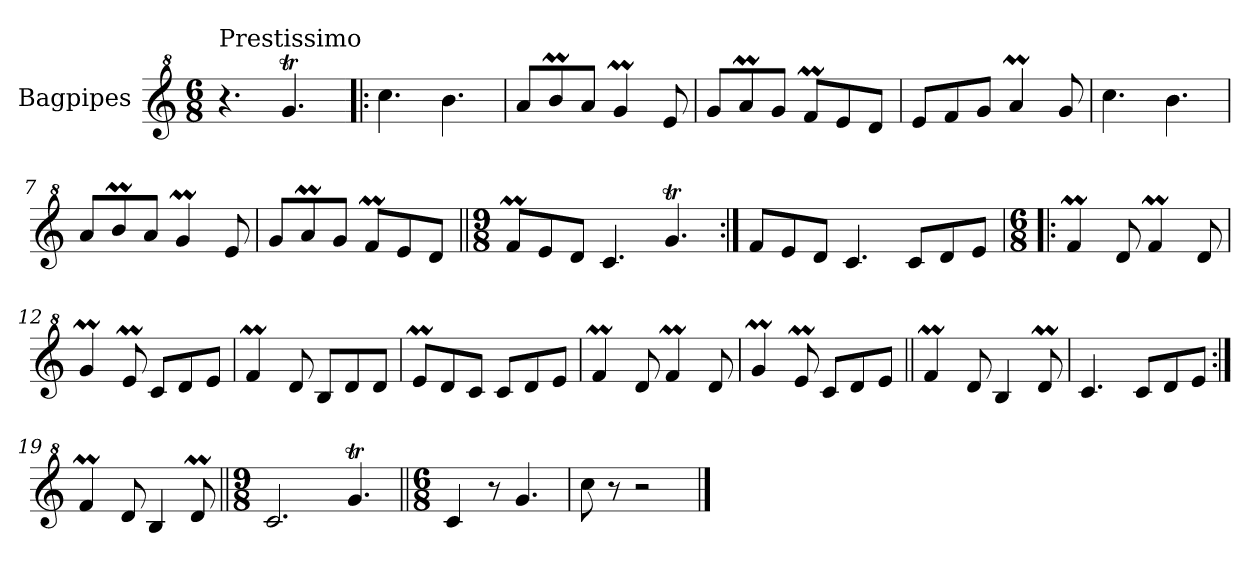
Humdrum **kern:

**kern
*part1
*staff1
*I"Bagpipes
*I'Bag
*clefG^2
*k[]
*C:
*M6/8
=1
!LO:TX:a:t=Prestissimo
4.r
4.ggT/
=2!|:
4.ccc\
4.bb\
=3
8aa/L
8bbm/
8aa/J
4ggM/
8ee/
=4
8gg/L
8aaM/
8gg/J
8ffM/L
8ee/
8dd/J
=5
8ee/L
8ff/
8gg/J
4aaM/
8gg/
=6
4.ccc\
4.bb\
=7
8aa/L
8bbm/
8aa/J
4ggM/
8ee/
=8
8gg/L
8aaM/
8gg/J
8ffM/L
8ee/
8dd/J
!!LO:LB:g=z
=9||
*M9/8
8ffM/L
8ee/
8dd/J
4.cc/
4.ggT/
=10:|!
8ff/L
8ee/
8dd/J
4.cc/
8cc/L
8dd/
8ee/J
=11!|:
*M6/8
4ffM/
8dd/
4ffM/
8dd/
=12
4ggM/
8eem/
8cc/L
8dd/
8ee/J
=13
4ffM/
8dd/
8b/L
8dd/
8dd/J
=14
8eem/L
8dd/
8cc/J
8cc/L
8dd/
8ee/J
!!LO:LB:g=z
=15
4ffM/
8dd/
4ffM/
8dd/
=16
4ggM/
8eem/
8cc/L
8dd/
8ee/J
=17||
4ffM/
8dd/
4b/
8ddM/
=18
4.cc/
8cc/L
8dd/
8ee/J
=19:|!
4ffM/
8dd/
4b/
8ddM/
=20||
*M9/8
2.cc/
4.ggT/
=21||
*M6/8
4cc/
8r
4.gg/
=22
8ccc\
8r
2r
==
*-
